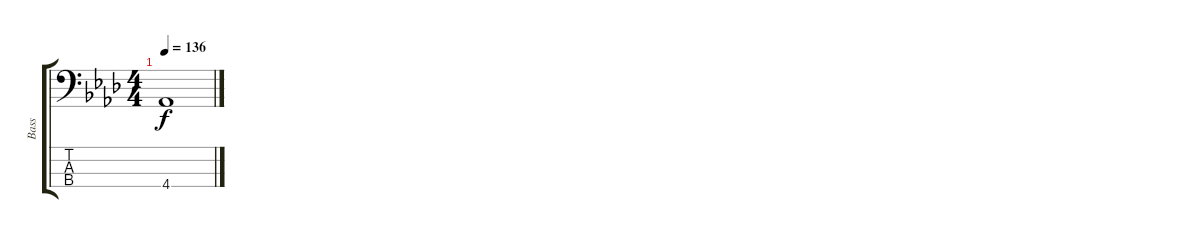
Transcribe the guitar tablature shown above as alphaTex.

\track ("Bass" "Bass") {instrument electricbassfinger}
\staff {score tabs}
\tuning (G2 D2 A1 E1) {hide}
\ts (4 4)
\tempo 136
\clef f4
\ks ab
4.4{t}.1{dy f}
